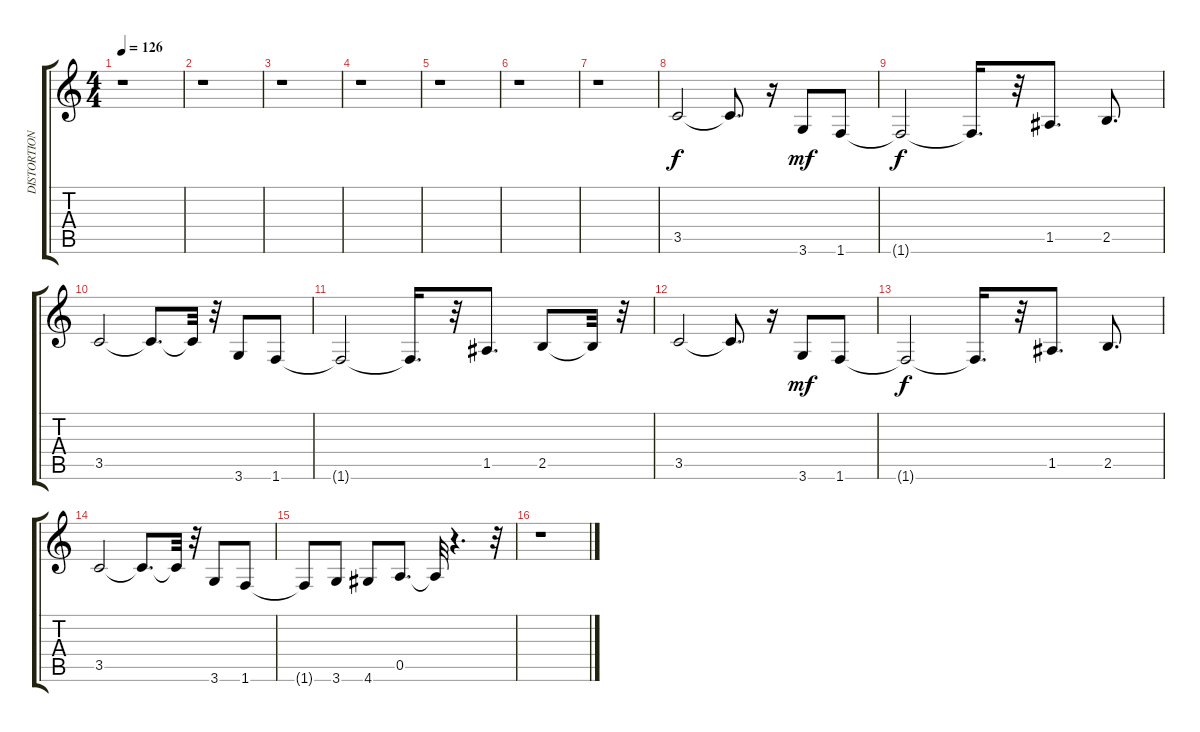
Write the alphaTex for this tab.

\track ("DISTORTION" "DISTORTION") {instrument distortionguitar}
\staff {score tabs}
\tuning (E4 B3 G3 D3 A2 E2) {hide}
\ts (4 4)
\tempo 126
\clef g2
\ks c
r.1{dy f} |
r.1 |
r.1 |
r.1 |
r.1 |
r.1 |
r.1 |
3.5.2 3.5{t}.8{d} r.16 3.6.8{dy mf} 1.6.8 |
1.6{t}.2{dy f} 1.6{t}.16{d} r.32 1.5.8{d} 2.5.8{d} |
3.5.2 3.5{t}.8{d} 3.5{t}.32 r.32 3.6.8 1.6.8 |
1.6{t}.2 1.6{t}.16{d} r.32 1.5.8{d} 2.5.8 2.5{t}.32 r.32 |
3.5.2 3.5{t}.8{d} r.16 3.6.8{dy mf} 1.6.8 |
1.6{t}.2{dy f} 1.6{t}.16{d} r.32 1.5.8{d} 2.5.8{d} |
3.5.2 3.5{t}.8{d} 3.5{t}.32 r.32 3.6.8 1.6.8 |
1.6{t}.8 3.6.8 4.6.8 0.5.8{d} 0.5{t}.32 r.4{d} r.32 |
r.1
